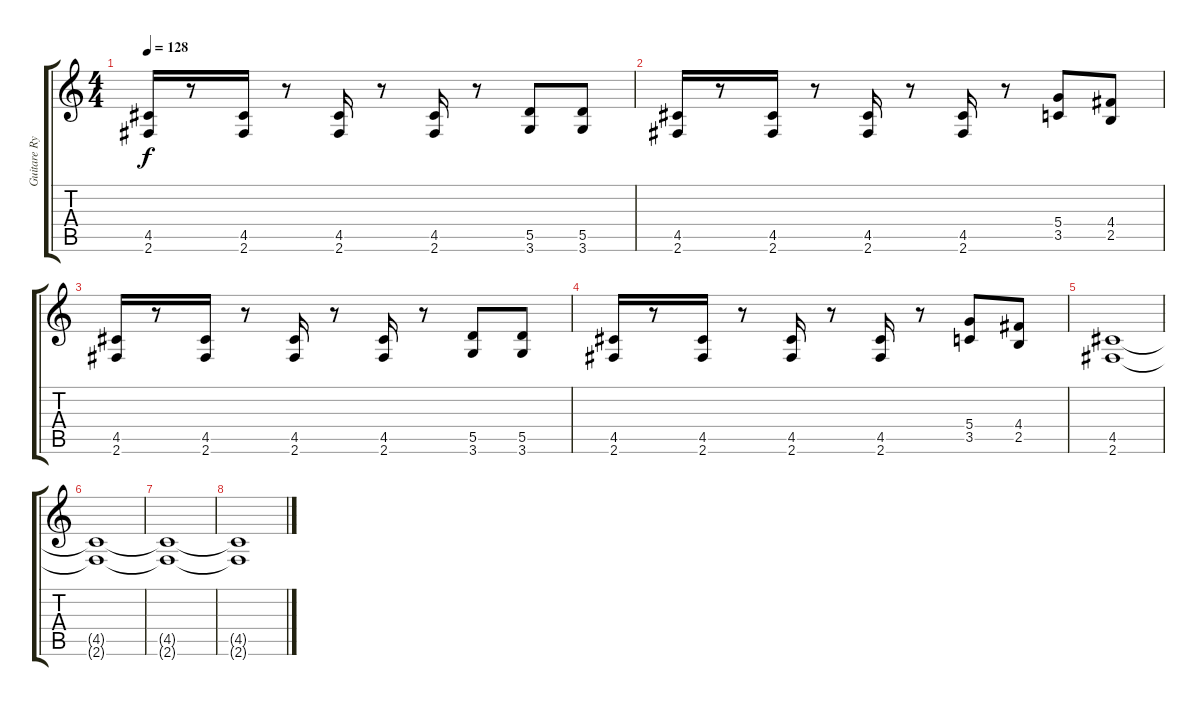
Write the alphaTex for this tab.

\track ("Guitare Rythmique" "Guitare Ry") {instrument overdrivenguitar}
\staff {score tabs}
\tuning (E4 B3 G3 D3 A2 E2) {hide}
\ts (4 4)
\tempo 128
\clef g2
\ks c
(4.5 2.6).16{dy f} r.8 (4.5 2.6).16 r.8 (4.5 2.6).16 r.8 (4.5 2.6).16 r.8 (5.5 3.6).8 (5.5 3.6).8 |
(4.5 2.6).16 r.8 (4.5 2.6).16 r.8 (4.5 2.6).16 r.8 (4.5 2.6).16 r.8 (5.4 3.5).8 (4.4 2.5).8 |
(4.5 2.6).16 r.8 (4.5 2.6).16 r.8 (4.5 2.6).16 r.8 (4.5 2.6).16 r.8 (5.5 3.6).8 (5.5 3.6).8 |
(4.5 2.6).16 r.8 (4.5 2.6).16 r.8 (4.5 2.6).16 r.8 (4.5 2.6).16 r.8 (5.4 3.5).8 (4.4 2.5).8 |
(4.5 2.6).1 |
(4.5{t} 2.6{t}).1 |
(4.5{t} 2.6{t}).1 |
(4.5{t} 2.6{t}).1
